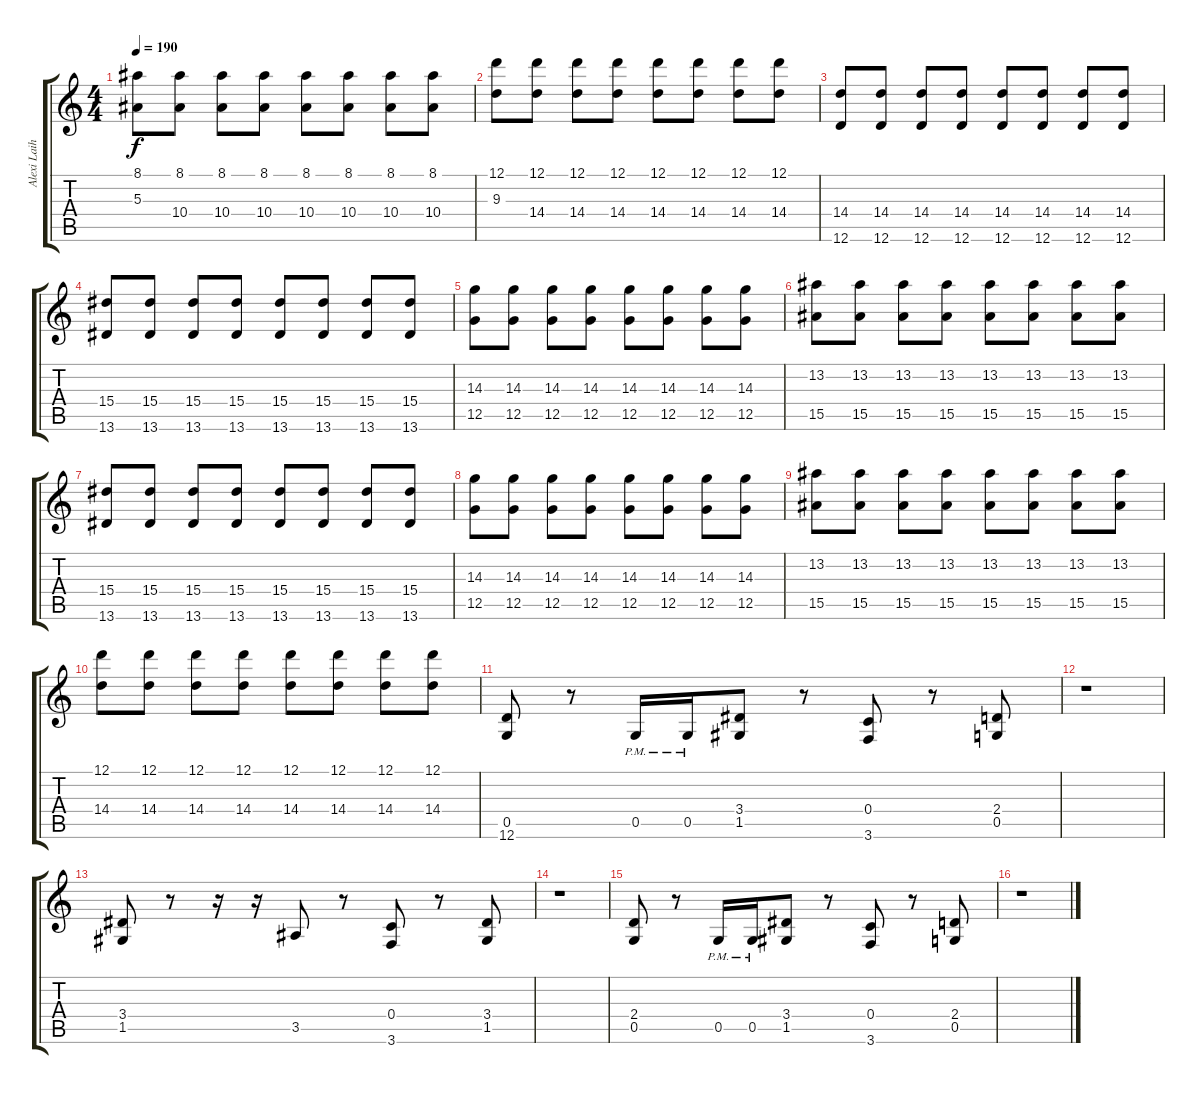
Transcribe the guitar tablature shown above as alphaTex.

\track ("Alexi Laiho" "Alexi Laih") {instrument overdrivenguitar}
\staff {score tabs}
\tuning (D4 A3 F3 C3 G2 D2) {hide}
\ts (4 4)
\tempo 190
\clef g2
\ks c
(8.1 5.3).8{dy f} (8.1 10.4).8 (8.1 10.4).8 (8.1 10.4).8 (8.1 10.4).8 (8.1 10.4).8 (8.1 10.4).8 (8.1 10.4).8 |
(12.1 9.3).8 (12.1 14.4).8 (12.1 14.4).8 (12.1 14.4).8 (12.1 14.4).8 (12.1 14.4).8 (12.1 14.4).8 (12.1 14.4).8 |
(14.4 12.6).8 (14.4 12.6).8 (14.4 12.6).8 (14.4 12.6).8 (14.4 12.6).8 (14.4 12.6).8 (14.4 12.6).8 (14.4 12.6).8 |
(15.4 13.6).8 (15.4 13.6).8 (15.4 13.6).8 (15.4 13.6).8 (15.4 13.6).8 (15.4 13.6).8 (15.4 13.6).8 (15.4 13.6).8 |
(14.3 12.5).8 (14.3 12.5).8 (14.3 12.5).8 (14.3 12.5).8 (14.3 12.5).8 (14.3 12.5).8 (14.3 12.5).8 (14.3 12.5).8 |
(13.2 15.5).8 (13.2 15.5).8 (13.2 15.5).8 (13.2 15.5).8 (13.2 15.5).8 (13.2 15.5).8 (13.2 15.5).8 (13.2 15.5).8 |
(15.4 13.6).8 (15.4 13.6).8 (15.4 13.6).8 (15.4 13.6).8 (15.4 13.6).8 (15.4 13.6).8 (15.4 13.6).8 (15.4 13.6).8 |
(14.3 12.5).8 (14.3 12.5).8 (14.3 12.5).8 (14.3 12.5).8 (14.3 12.5).8 (14.3 12.5).8 (14.3 12.5).8 (14.3 12.5).8 |
(13.2 15.5).8 (13.2 15.5).8 (13.2 15.5).8 (13.2 15.5).8 (13.2 15.5).8 (13.2 15.5).8 (13.2 15.5).8 (13.2 15.5).8 |
(12.1 14.4).8 (12.1 14.4).8 (12.1 14.4).8 (12.1 14.4).8 (12.1 14.4).8 (12.1 14.4).8 (12.1 14.4).8 (12.1 14.4).8 |
(0.5 12.6).8 r.8 0.5{pm}.16 0.5{pm}.16 (3.4 1.5).8 r.8 (0.4 3.6).8 r.8 (2.4 0.5).8 |
r.1 |
(3.4 1.5).8 r.8 r.16 r.16 3.5.8 r.8 (0.4 3.6).8 r.8 (3.4 1.5).8 |
r.1 |
(2.4 0.5).8 r.8 0.5{pm}.16 0.5{pm}.16 (3.4 1.5).8 r.8 (0.4 3.6).8 r.8 (2.4 0.5).8 |
r.1
